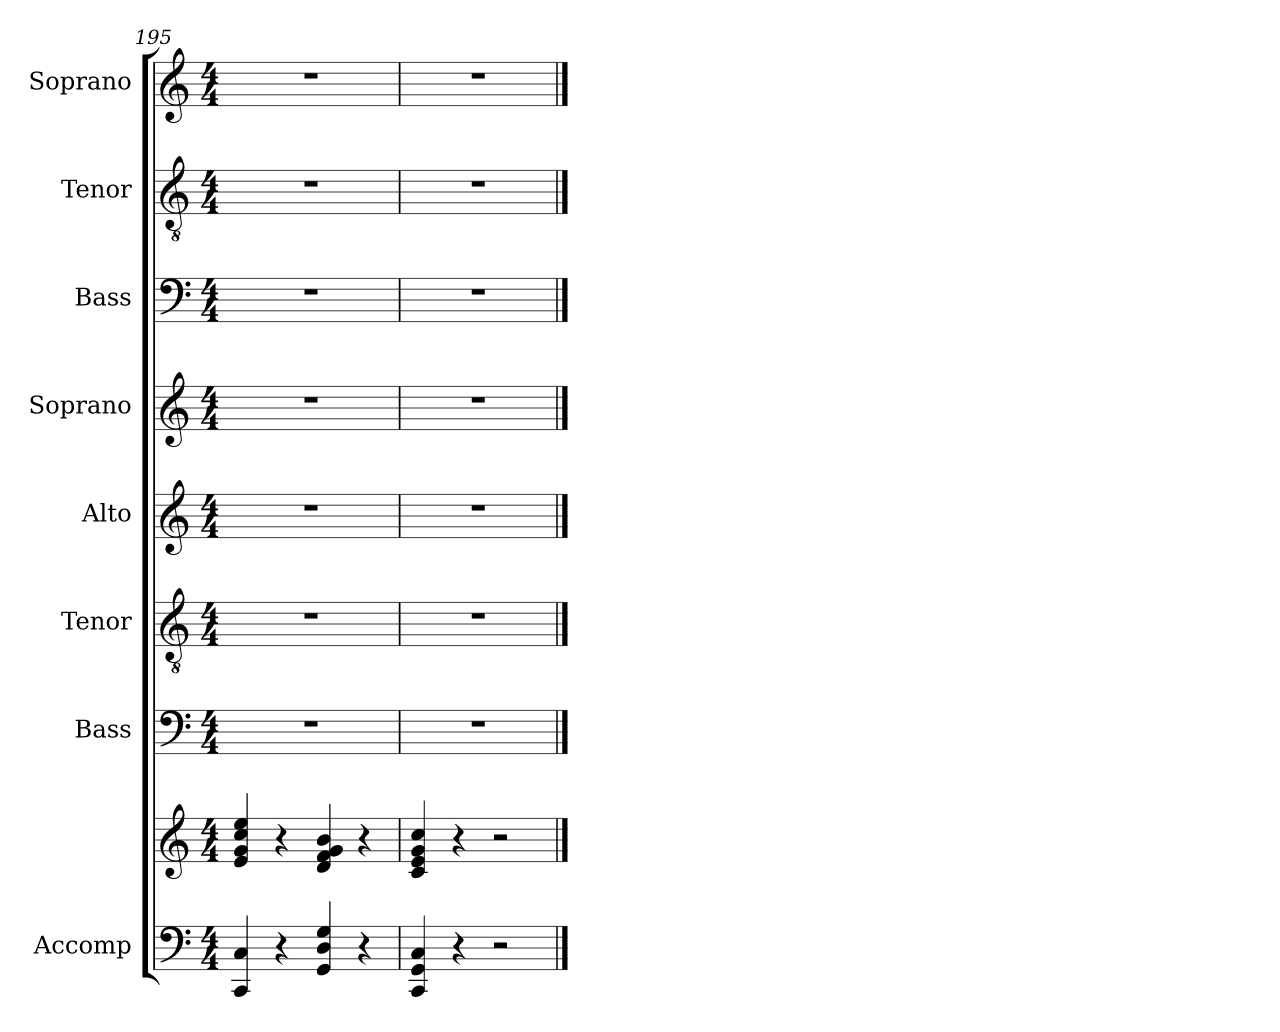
**kern	**kern	**kern	**kern	**kern	**kern	**kern	**kern	**kern
*part8	*part8	*part7	*part6	*part5	*part4	*part3	*part2	*part1
*staff9	*staff8	*staff7	*staff6	*staff5	*staff4	*staff3	*staff2	*staff1
*I"Accomp	*	*I"Bass	*I"Tenor	*I"Alto	*I"Soprano	*I"Bass	*I"Tenor	*I"Soprano
*	*	*I'B.	*I'T.	*I'A.	*I'S.	*I'B.	*I'T.	*I'S.
*clefF4	*clefG2	*clefF4	*clefGv2	*clefG2	*clefG2	*clefF4	*clefGv2	*clefG2
*	*	*	*ITrd7c12	*	*	*	*ITrd7c12	*
*k[]	*k[]	*k[]	*k[]	*k[]	*k[]	*k[]	*k[]	*k[]
*C:	*C:	*C:	*C:	*C:	*C:	*C:	*C:	*C:
*M4/4	*M4/4	*M4/4	*M4/4	*M4/4	*M4/4	*M4/4	*M4/4	*M4/4
=195	=195	=195	=195	=195	=195	=195	=195	=195
4CCi/ 4Ci	4ei/ 4gi 4cci 4eei	1r	1r	1r	1r	1r	1r	1r
4r	4r	.	.	.	.	.	.	.
4GGi/ 4Di 4Gi	4di/ 4fi 4gi 4bi	.	.	.	.	.	.	.
4r	4r	.	.	.	.	.	.	.
=196	=196	=196	=196	=196	=196	=196	=196	=196
4CCi/ 4GGi 4Ci	4ci/ 4ei 4gi 4cci	1r	1r	1r	1r	1r	1r	1r
4r	4r	.	.	.	.	.	.	.
2r	2r	.	.	.	.	.	.	.
==	==	==	==	==	==	==	==	==
*-	*-	*-	*-	*-	*-	*-	*-	*-
